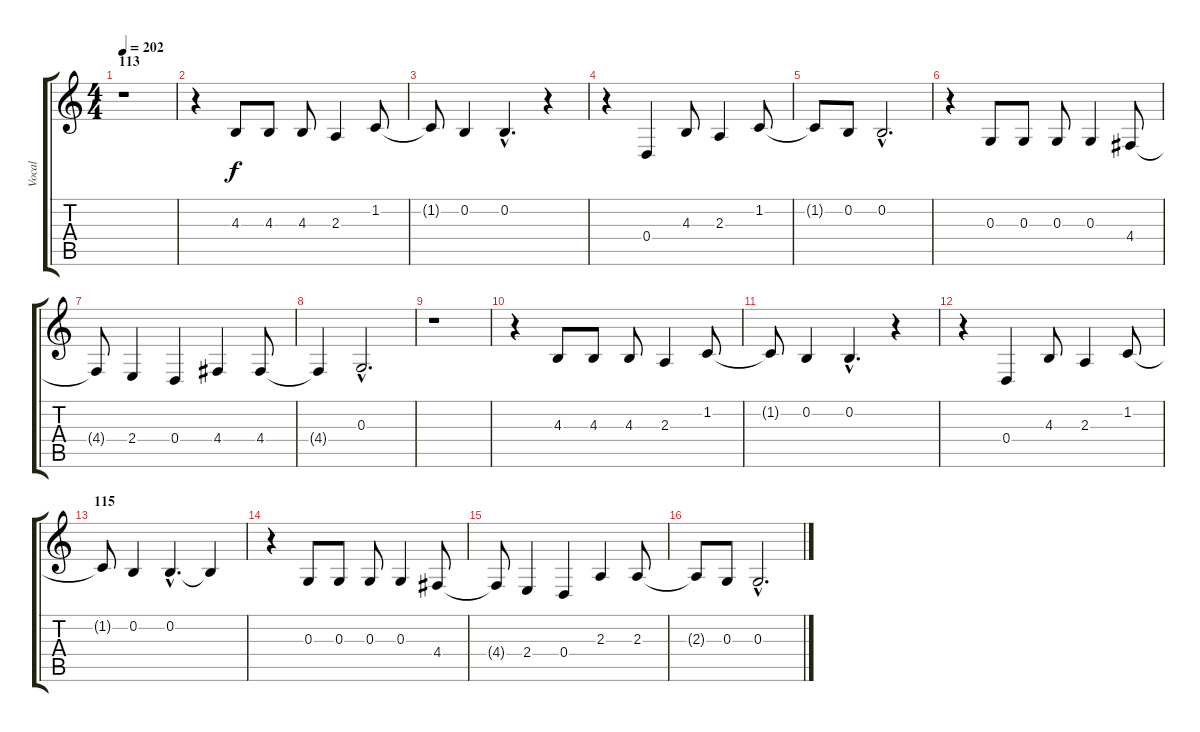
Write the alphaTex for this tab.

\track ("Vocal" "Vocal") {instrument altosax}
\staff {score tabs}
\tuning (E4 B3 G3 D3 A2 E2) {hide}
\ts (4 4)
\section ("" "113")
\tempo 202
\clef g2
\ks c
r.1{dy f} |
r.4 4.3.8 4.3.8 4.3.8 2.3.4 1.2.8 |
1.2{t}.8 0.2.4 0.2{hac}.4{d} r.4 |
r.4 0.4.4 4.3.8 2.3.4 1.2.8 |
1.2{t}.8 0.2.8 0.2{hac}.2{d} |
r.4 0.3.8 0.3.8 0.3.8 0.3.4 4.4.8 |
4.4{t}.8 2.4.4 0.4.4 4.4.4 4.4.8 |
4.4{t}.4 0.3{hac}.2{d} |
r.1 |
r.4 4.3.8 4.3.8 4.3.8 2.3.4 1.2.8 |
1.2{t}.8 0.2.4 0.2{hac}.4{d} r.4 |
r.4 0.4.4 4.3.8 2.3.4 1.2.8 |
\section ("" "115")
1.2{t}.8 0.2.4 0.2{hac}.4{d} 0.2{t}.4 |
r.4 0.3.8 0.3.8 0.3.8 0.3.4 4.4.8 |
4.4{t}.8 2.4.4 0.4.4 2.3.4 2.3.8 |
2.3{t}.8 0.3.8 0.3{hac}.2{d}
